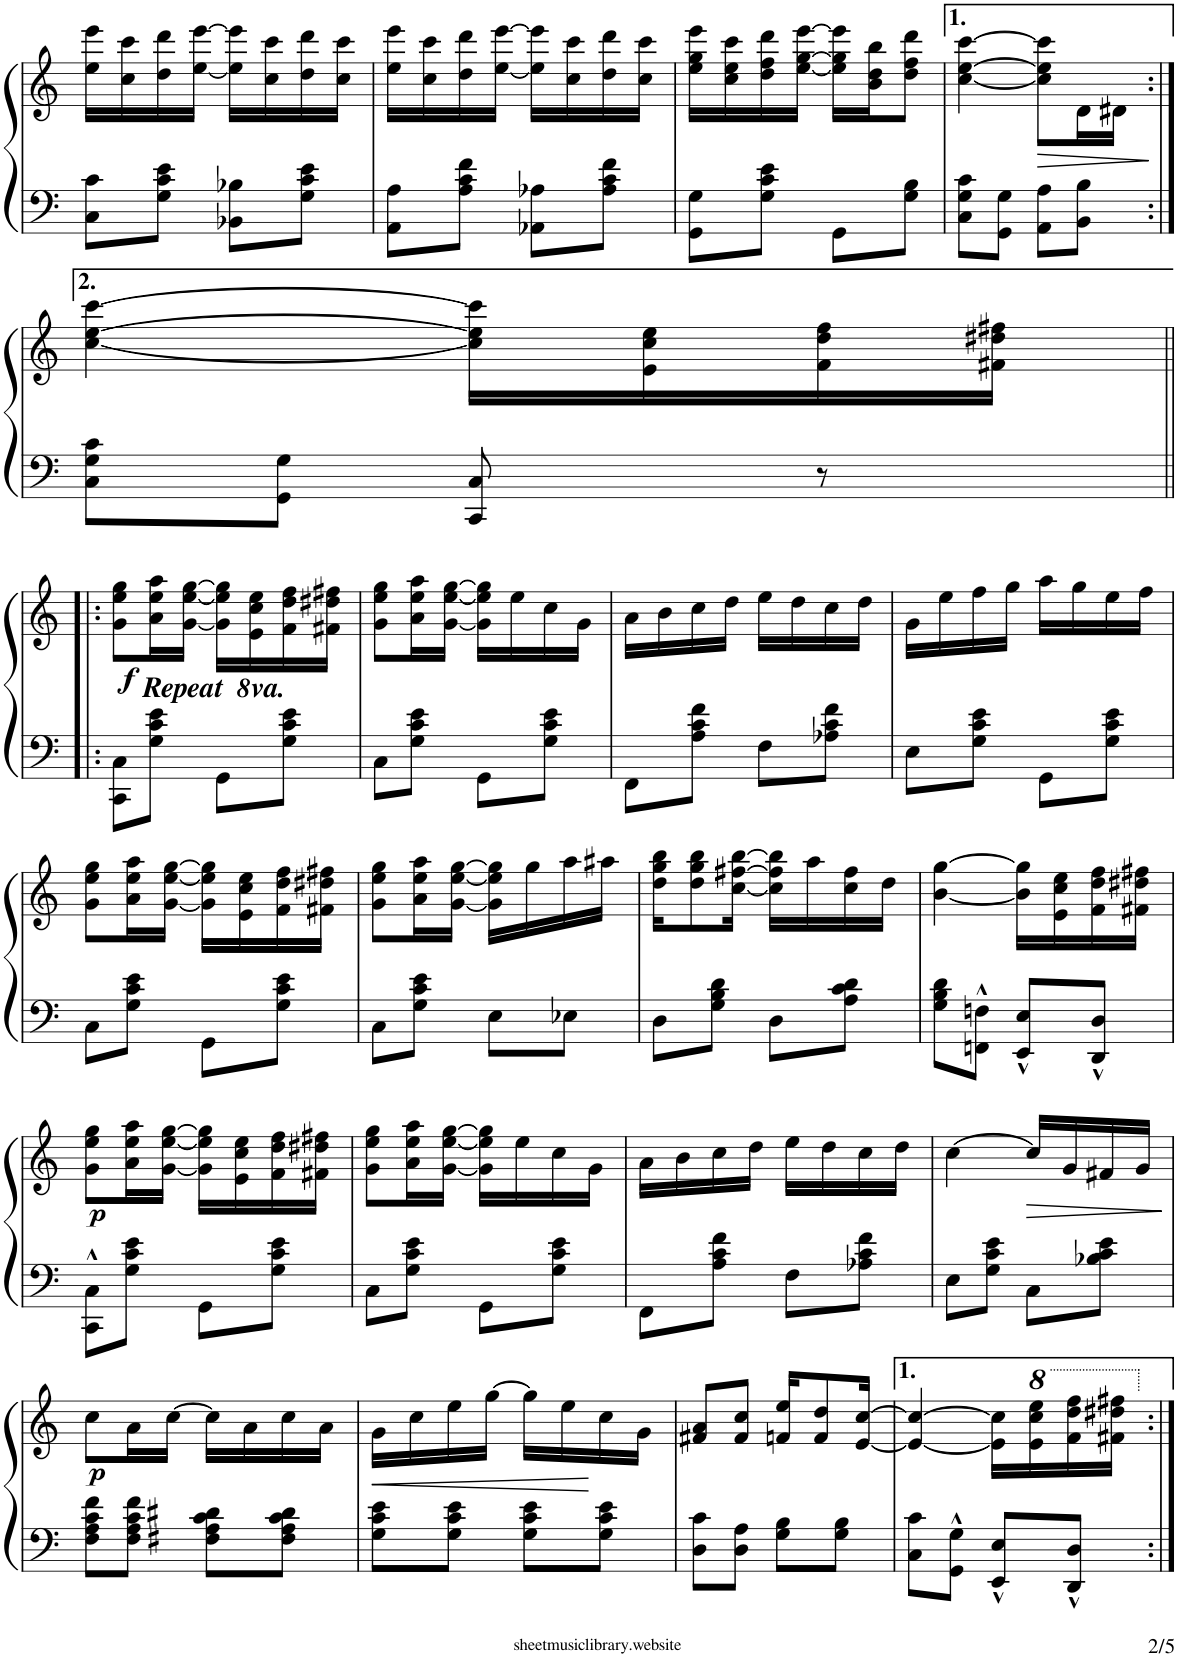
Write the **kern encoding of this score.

**kern	**kern	**dynam
*part1	*part1	*part1
*staff2	*staff1	*staff1/2
*I"Piano	*	*
*I'Pno	*	*
!!LO:PB:g=z
*clefF4	*clefG2	*
*k[]	*k[]	*
*M2/4	*M2/4	*
=17	=17	=17
8C\ 8c\L	16ee\ 16eee\LL	.
.	16cc\ 16ccc\	.
8G\ 8c\ 8e\J	16dd\ 16ddd\	.
.	[<16ee\ [16eee\JJ	.
8BB-X\ 8B-X\L	16ee\] 16eee\]LL	.
.	16cc\ 16ccc\	.
8G\ 8c\ 8e\J	16dd\ 16ddd\	.
.	16cc\ 16ccc\JJ	.
=18	=18	=18
8AA\ 8A\L	16ee\ 16eee\LL	.
.	16cc\ 16ccc\	.
8A\ 8c\ 8f\J	16dd\ 16ddd\	.
.	[<16ee\ [16eee\JJ	.
8AA-X\ 8A-X\L	16ee\] 16eee\]LL	.
.	16cc\ 16ccc\	.
8A-\ 8c\ 8f\J	16dd\ 16ddd\	.
.	16cc\ 16ccc\JJ	.
=19	=19	=19
8GG\ 8G\L	16ee\ 16gg\ 16eee\LL	.
.	16cc\ 16ee\ 16ccc\	.
8G\ 8c\ 8e\J	16dd\ 16ff\ 16ddd\	.
.	[<16ee\ [16gg\ [16eee\JJ	.
8GG\L	16ee\] 16gg\] 16eee\]LL	.
.	16b\ 16dd\ 16bb\J	.
8G\ 8B\J	8dd\ 8ff\ 8ddd\J	.
=20	=20	=20
8C\ 8G\ 8c\L	[<4cc\ [4ee\ [4ccc\	.
8GG\ 8G\J	.	.
!	!	!LO:HP:b
8AA\ 8A\L	8cc\] 8ee\] 8ccc\]L	>
8BB\ 8B\J	16d\L	.
.	16d#X\JJ	.
.	.	]
!!LO:LB:g=z
=20X1:|!	=20X1:|!	=20X1:|!
8C\ 8G\ 8c\L	[<4cc\ [4ee\ [4ccc\	.
8GG\ 8G\J	.	.
8CC/ 8C/	16cc\] 16ee\] 16ccc\]LL	.
.	16e\ 16cc\ 16ee\	.
8r	16f\ 16dd\ 16ff\	.
.	16f#X\ 16dd#X\ 16ff#X\JJ	.
!!LO:LB:g=z
=21!|:	=21!|:	=21!|:
!	!LO:TX:b:Bi:t=Repeat	!
!	!LO:TX:b:t=8	!
!	!LO:TX:b:t=va.	!
!	!	!LO:DY:b
8CC\ 8C\L	8g\ 8ee\ 8gg\L	f
8G\ 8c\ 8e\J	16a\ 16ee\ 16aa\L	.
.	[<16g\ [<16ee\ [16gg\JJ	.
8GG\L	16g\] 16ee\] 16gg\]LL	.
.	16e\ 16cc\ 16ee\	.
8G\ 8c\ 8e\J	16f\ 16dd\ 16ff\	.
.	16f#X\ 16dd#X\ 16ff#X\JJ	.
=22	=22	=22
8C\L	8g\ 8ee\ 8gg\L	.
8G\ 8c\ 8e\J	16a\ 16ee\ 16aa\L	.
.	[<16g\ [<16ee\ [16gg\JJ	.
8GG\L	16g\] 16ee\] 16gg\]LL	.
.	16ee\	.
8G\ 8c\ 8e\J	16cc\	.
.	16g\JJ	.
=23	=23	=23
8FF\L	16a\LL	.
.	16b\	.
8A\ 8c\ 8f\J	16cc\	.
.	16dd\JJ	.
8F\L	16ee\LL	.
.	16dd\	.
8A-X\ 8c\ 8f\J	16cc\	.
.	16dd\JJ	.
=24	=24	=24
8E\L	16g\LL	.
.	16ee\	.
8G\ 8c\ 8e\J	16ff\	.
.	16gg\JJ	.
8GG\L	16aa\LL	.
.	16gg\	.
8G\ 8c\ 8e\J	16ee\	.
.	16ff\JJ	.
!!LO:LB:g=z
=25	=25	=25
8C\L	8g\ 8ee\ 8gg\L	.
8G\ 8c\ 8e\J	16a\ 16ee\ 16aa\L	.
.	[<16g\ [<16ee\ [16gg\JJ	.
8GG\L	16g\] 16ee\] 16gg\]LL	.
.	16e\ 16cc\ 16ee\	.
8G\ 8c\ 8e\J	16f\ 16dd\ 16ff\	.
.	16f#X\ 16dd#X\ 16ff#X\JJ	.
=26	=26	=26
8C\L	8g\ 8ee\ 8gg\L	.
8G\ 8c\ 8e\J	16a\ 16ee\ 16aa\L	.
.	[<16g\ [<16ee\ [16gg\JJ	.
8E\L	16g\] 16ee\] 16gg\]LL	.
.	16gg\	.
8E-X\J	16aa\	.
.	16aa#X\JJ	.
=27	=27	=27
8D\L	16dd\ 16gg\ 16bb\KL	.
.	8dd\ 8gg\ 8bb\	.
8G\ 8B\ 8d\J	.	.
.	[<16cc\ [>16ff#X\ [16bb\Jk	.
8D\L	16cc\] 16ff#\] 16bb\]LL	.
.	16aa\	.
8A\ 8c\ 8d\J	16cc\ 16ff#\	.
.	16dd\JJ	.
=28	=28	=28
8G\ 8B\ 8d\L	[<4b\ [4gg\	.
8FFn\^^ 8Fn\^^J	.	.
8EE/^^ 8E/^^L	16b\] 16gg\]LL	.
.	16e\ 16cc\ 16ee\	.
8DD/^^ 8D/^^J	16f\ 16dd\ 16ff\	.
.	16f#X\ 16dd#X\ 16ff#X\JJ	.
!!LO:LB:g=z
=29	=29	=29
!	!	!LO:DY:b
8CC\^^ 8C\^^L	8g\ 8ee\ 8gg\L	p
8G\ 8c\ 8e\J	16a\ 16ee\ 16aa\L	.
.	[<16g\ [<16ee\ [16gg\JJ	.
8GG\L	16g\] 16ee\] 16gg\]LL	.
.	16e\ 16cc\ 16ee\	.
8G\ 8c\ 8e\J	16f\ 16dd\ 16ff\	.
.	16f#X\ 16dd#X\ 16ff#X\JJ	.
=30	=30	=30
8C\L	8g\ 8ee\ 8gg\L	.
8G\ 8c\ 8e\J	16a\ 16ee\ 16aa\L	.
.	[<16g\ [<16ee\ [16gg\JJ	.
8GG\L	16g\] 16ee\] 16gg\]LL	.
.	16ee\	.
8G\ 8c\ 8e\J	16cc\	.
.	16g\JJ	.
=31	=31	=31
8FF\L	16a\LL	.
.	16b\	.
8A\ 8c\ 8f\J	16cc\	.
.	16dd\JJ	.
8F\L	16ee\LL	.
.	16dd\	.
8A-X\ 8c\ 8f\J	16cc\	.
.	16dd\JJ	.
=32	=32	=32
8E\L	[4cc\	.
8G\ 8c\ 8e\J	.	.
!	!	!LO:HP:b
8C\L	16cc/LL]	>
.	16g/	.
8B-X\ 8c\ 8e\J	16f#X/	.
.	16g/JJ	.
.	.	]
!!LO:LB:g=z
=33	=33	=33
!	!	!LO:DY:b
8F\ 8A\ 8c\ 8f\L	8cc\L	p
8F\ 8A\ 8c\ 8f\J	16a\L	.
.	[16cc\JJ	.
8F#X\ 8A\ 8c\ 8d#X\L	16cc\LL]	.
.	16a\	.
8F#\ 8A\ 8c\ 8d#\J	16cc\	.
.	16a\JJ	.
=34	=34	=34
!	!	!LO:HP:b
8G\ 8c\ 8e\L	16g\LL	<
.	16cc\	.
8G\ 8c\ 8e\J	16ee\	.
.	[16gg\JJ	.
8G\ 8c\ 8e\L	16gg\LL]	.
.	16ee\	.
8G\ 8c\ 8e\J	16cc\	[
.	16g\JJ	.
=35	=35	=35
8D\ 8c\L	8f#X/ 8a/L	.
8D\ 8A\J	8f#/ 8cc/J	.
8G\ 8B\L	16fn/ 16ee/KL	.
.	8f/ 8dd/	.
8G\ 8B\J	.	.
.	[16e/ [>16cc/Jk	.
=36	=36	=36
8C\ 8c\L	4e/_ 4cc/_	.
8GG\^^ 8G\^^J	.	.
8EE/^^ 8E/^^L	16e\] 16cc\]LL	.
*	*8va	*
.	16ee\ 16ccc\ 16eee\	.
8DD/^^ 8D/^^J	16ff\ 16ddd\ 16fff\	.
.	16ff#X\ 16ddd#X\ 16fff#X\JJ	.
*	*X8va	*
=:|!	=:|!	=:|!
*-	*-	*-
